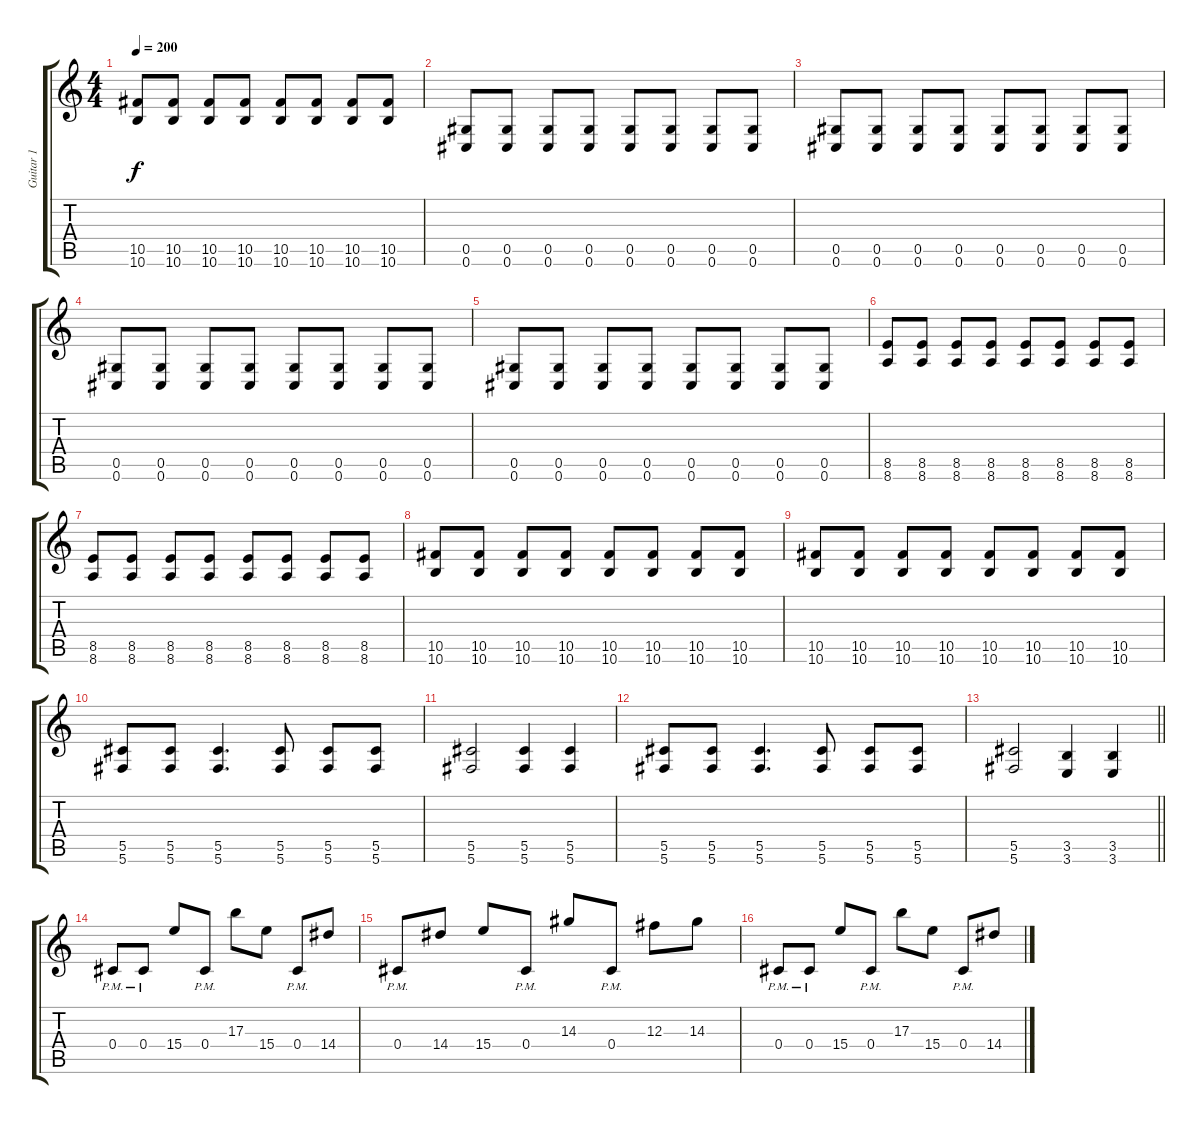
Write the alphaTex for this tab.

\track ("Guitar 1" "Guitar 1") {instrument distortionguitar}
\staff {score tabs}
\tuning (Eb4 Bb3 Gb3 Db3 Ab2 Db2) {hide}
\ts (4 4)
\tempo 200
\clef g2
\ks c
(10.5 10.6).8{dy f} (10.5 10.6).8 (10.5 10.6).8 (10.5 10.6).8 (10.5 10.6).8 (10.5 10.6).8 (10.5 10.6).8 (10.5 10.6).8 |
(0.5 0.6).8 (0.5 0.6).8 (0.5 0.6).8 (0.5 0.6).8 (0.5 0.6).8 (0.5 0.6).8 (0.5 0.6).8 (0.5 0.6).8 |
(0.5 0.6).8 (0.5 0.6).8 (0.5 0.6).8 (0.5 0.6).8 (0.5 0.6).8 (0.5 0.6).8 (0.5 0.6).8 (0.5 0.6).8 |
(0.5 0.6).8 (0.5 0.6).8 (0.5 0.6).8 (0.5 0.6).8 (0.5 0.6).8 (0.5 0.6).8 (0.5 0.6).8 (0.5 0.6).8 |
(0.5 0.6).8 (0.5 0.6).8 (0.5 0.6).8 (0.5 0.6).8 (0.5 0.6).8 (0.5 0.6).8 (0.5 0.6).8 (0.5 0.6).8 |
(8.5 8.6).8 (8.5 8.6).8 (8.5 8.6).8 (8.5 8.6).8 (8.5 8.6).8 (8.5 8.6).8 (8.5 8.6).8 (8.5 8.6).8 |
(8.5 8.6).8 (8.5 8.6).8 (8.5 8.6).8 (8.5 8.6).8 (8.5 8.6).8 (8.5 8.6).8 (8.5 8.6).8 (8.5 8.6).8 |
(10.5 10.6).8 (10.5 10.6).8 (10.5 10.6).8 (10.5 10.6).8 (10.5 10.6).8 (10.5 10.6).8 (10.5 10.6).8 (10.5 10.6).8 |
(10.5 10.6).8 (10.5 10.6).8 (10.5 10.6).8 (10.5 10.6).8 (10.5 10.6).8 (10.5 10.6).8 (10.5 10.6).8 (10.5 10.6).8 |
(5.5 5.6).8 (5.5 5.6).8 (5.5 5.6).4{d} (5.5 5.6).8 (5.5 5.6).8 (5.5 5.6).8 |
(5.5 5.6).2 (5.5 5.6).4 (5.5 5.6).4 |
(5.5 5.6).8 (5.5 5.6).8 (5.5 5.6).4{d} (5.5 5.6).8 (5.5 5.6).8 (5.5 5.6).8 |
\barLineRight lightlight
(5.5 5.6).2 (3.5 3.6).4 (3.5 3.6).4 |
0.4{pm}.8 0.4{pm}.8 15.4.8 0.4{pm}.8 17.3.8 15.4.8 0.4{pm}.8 14.4.8 |
0.4{pm}.8 14.4.8 15.4.8 0.4{pm}.8 14.3.8 0.4{pm}.8 12.3.8 14.3.8 |
0.4{pm}.8 0.4{pm}.8 15.4.8 0.4{pm}.8 17.3.8 15.4.8 0.4{pm}.8 14.4.8
